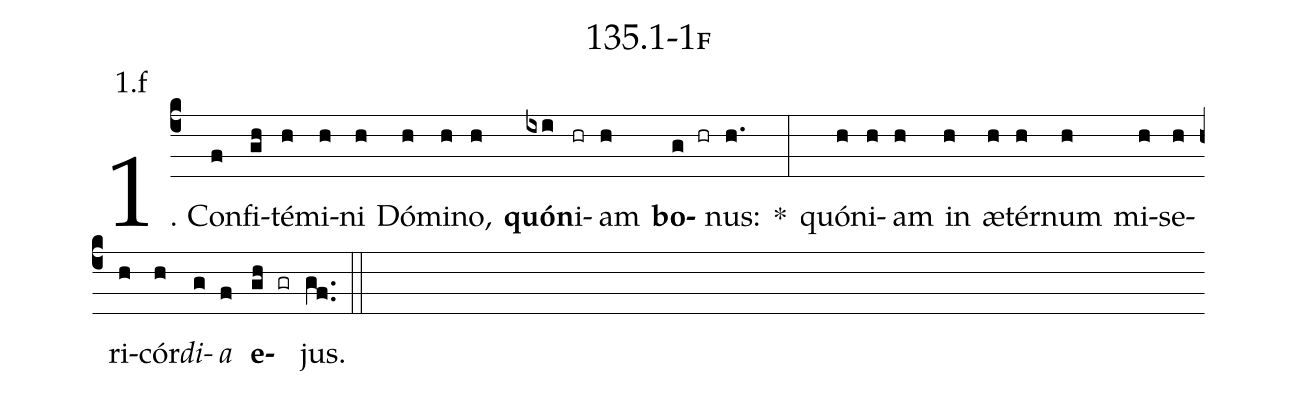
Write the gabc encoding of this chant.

name: 135.1-1f;
annotation: 1.f;
%%
(c4)1. Con(f)fi(gh)té(h)mi(h)ni(h) Dó(h)mi(h)no,(h) <b>quón</b>(ixi)i(hr)am(h) <b>bo</b>(g hr)nus:(h.) *(:) quón(h)i(h)am(h) in(h) æ(h)tér(h)num(h) mi(h)se(h)ri(h)cór(h)<i>di</i>(g)<i>a</i>(f) <b>e</b>(gh gr)jus.(gf..) (::)
